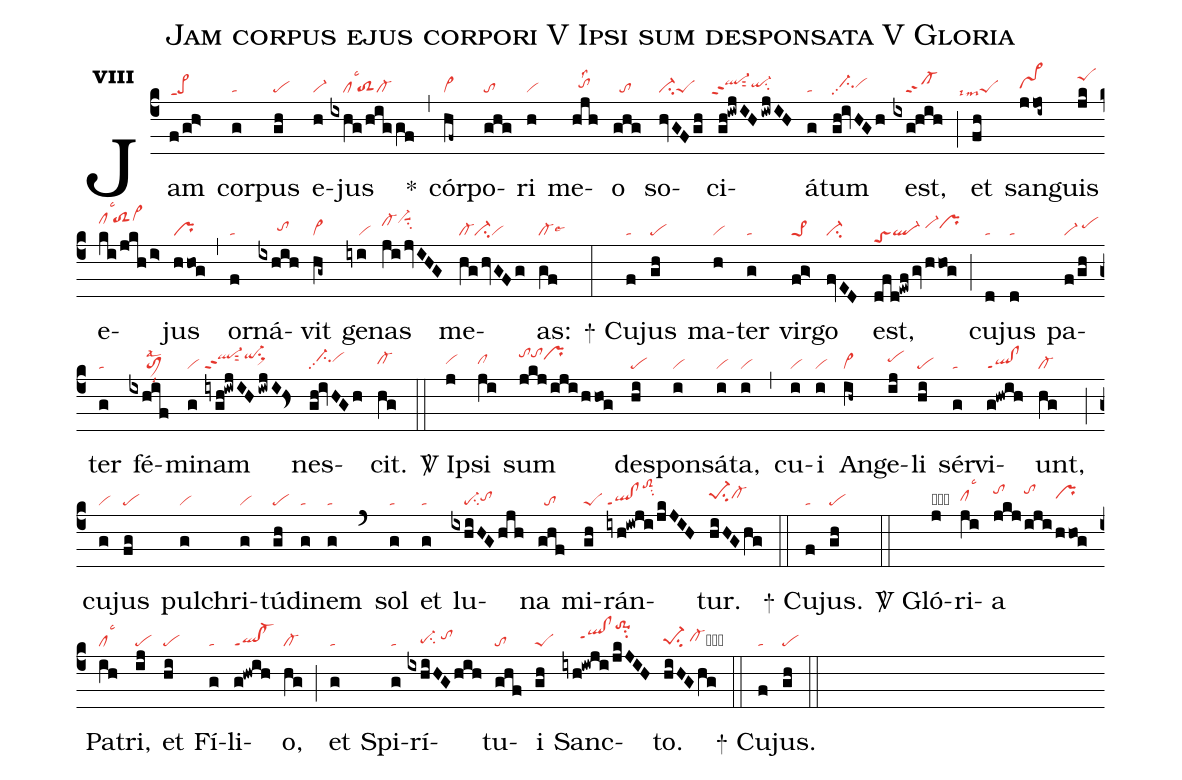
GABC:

name:Jam corpus ejus corpori V Ipsi sum desponsata V Gloria;
office-part:re;
mode:8;
nabc-lines:1;
%%
initial-style: 1;
name: Jam corpus ejus corpori;
mode:8;
office-part: Responsorium;
annotation: Resp.;
annotation: viii;
nabc-lines:1;
%%
(c4) Jam(f/gh>|pe>ppt1) cor(g|ta)pus(gh|pe) e(h|vi-)jus(ixhg/higgf|////cllsc3`toS2cl-) <sp>*</sp>(,) cór(hf~|vi>)po(ghg|to)ri(h|vi) me(hjh|//tohhlss2)o(ghg|//to) so(hvGFgh|ci-peS)ci(gh!iwjIH/iwjIH|``ql-hippt2sut2qi-hhsu2)á(g|ta)tum(gh!ivHGh|//ci-hhpp2vihh) est,(ixg!hih|////cl-ppt2) (;) et(fh|````peSlsim7) san(jjoi~|vs>hh)guis(jk|peShk) e(ki/jkh/i>|clhklsc3`toS2hkvi>hl)jus(hhog|pr) (,) or(f|ta)ná(ixhih|//////tohh)vit(hg~|vi>) ge(iyi|////vi)nas(ji/jvIHG|cl-hjvi-hksuu1su2) me(hg/hvGFg|cl-ci-vi)as:(gf|cl-lse6) (:)
<sp>+</sp> Cu(f|ta)jus(gh|pe) ma(h|vi)ter(g|ta) vir(fg>|pe>1)go(fvED|ci-) est,(dfd!ewf/gv/hhog|toShcql-/vi-hiprhi) (;) cu(d|ta)jus(d|ta) pa(f/gh|vi-/pehi)ter(g|ta) fé(ixhif|/////toM1lsal2lsi8)mi(g|vi)nam(iygh!iwjIH/iwjI!Hs>|ql-hjppt2sut2qi-hjsu1sux1) nes(gh!ivHGh|//ci-hipp2vihi)cit.(hg|cl-hh) (::)

<sp>V/</sp> Ip(j|vihh)si(ji|clhh) sum(jkj/iji/hhog|tohktohkprhj) des(hi|pe)pon(i|vi)sá(i|vi)ta,(i|vi) (,) cu(i|vi)i(i|vi) An(ih~|vi>)ge(ij|pehi)li(hi|pe) sér(g|ta)vi(g!hwih|ql!clppt1)unt,(hg|cl-) (;) cu(g|vi)jus(fg|pe) pul(g|vi)chri(g|vi)tú(gh|pe)di(g|ta)nem(g|ta) (`) sol(g|ta) et(g|ta) lu(ixhiHGhjh|////pe-su2tohh)na(ghf|//to) mi(gh|peS)rán(iyh!iwji/jkJIH|ql!clppt1toS2hmsu2)tur.(hiHGhg|pe-1hisu2cl-hi) (::)

<sp>+</sp> Cu(f|ta)jus.(gh|pe) (::)

<sp>V/</sp> Gló(j|obvihh)ri(ji|clhhlsc3)a(jkj|tohk|iji|tohk|hhog|prhi) Pa(ih|cllsc3)tri,(ij|pe) et(hi|pe) Fí(g|ta)li(g!hwih|ql!cl-ppt1)o,(hg|cl-) (;) et(g|ta) Spi(g|ta)rí(ixhiHG/hih|////pe-hgsu2/tohi)tu(ghf|to)i(gh|peS) Sanc(iyh!iwji/jkJIH|/////qlhi!clhippt1to-1hmsu2)to.(hiHGhg|pe-1hgsu2/cl-hhcb) (::)
<sp>+</sp> Cu(f|ta)jus.(gh|pe) (::)
